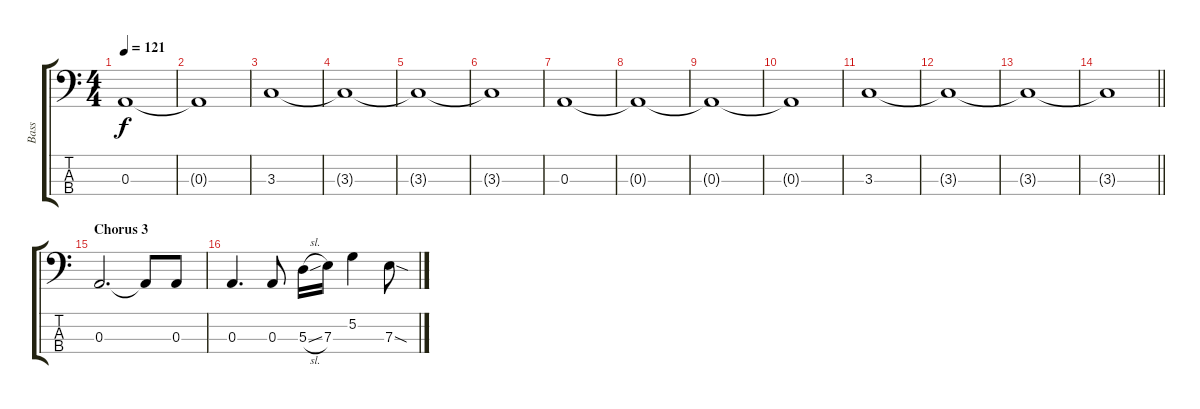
\track ("Bass" "Bass") {instrument electricbassfinger}
\staff {score tabs}
\tuning (G2 D2 A1 E1) {hide}
\ts (4 4)
\tempo 121
\clef f4
\ks c
0.3{t}.1{dy f} |
0.3{t}.1 |
3.3.1 |
3.3{t}.1 |
3.3{t}.1 |
3.3{t}.1 |
0.3.1 |
0.3{t}.1 |
0.3{t}.1 |
0.3{t}.1 |
3.3.1 |
3.3{t}.1 |
3.3{t}.1 |
\barLineRight lightlight
3.3{t}.1 |
\section ("" "Chorus 3")
0.3.2{d} 0.3{t}.8 0.3.8 |
0.3.4{d} 0.3.8 5.3{sl}.16 7.3.16 5.2.4 7.3{sod}.8
